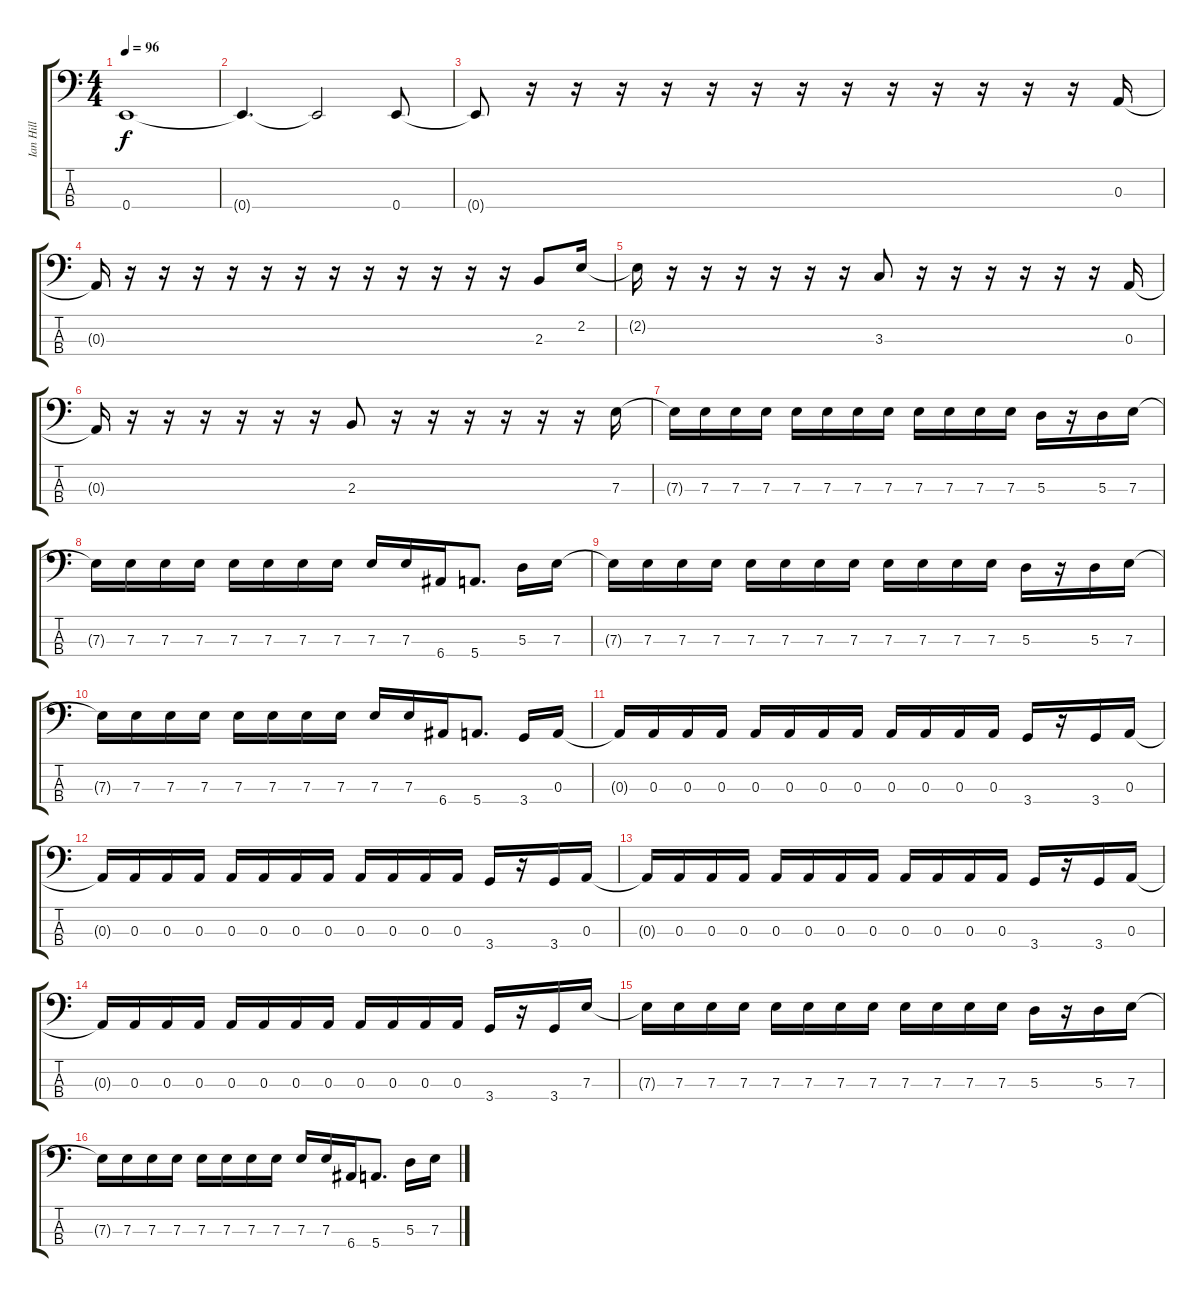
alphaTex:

\track ("Ian Hill" "Ian Hill") {instrument electricbasspick}
\staff {score tabs}
\tuning (G2 D2 A1 E1) {hide}
\ts (4 4)
\tempo 96
\clef f4
\ks c
0.4.1{dy f} |
0.4{t}.4{d} 0.4{t}.2 0.4.8 |
0.4{t}.8 r.16 r.16 r.16 r.16 r.16 r.16 r.16 r.16 r.16 r.16 r.16 r.16 r.16 0.3.16 |
0.3{t}.16 r.16 r.16 r.16 r.16 r.16 r.16 r.16 r.16 r.16 r.16 r.16 r.16 2.3.8 2.2.16 |
2.2{t}.16 r.16 r.16 r.16 r.16 r.16 r.16 3.3.8 r.16 r.16 r.16 r.16 r.16 r.16 0.3.16 |
0.3{t}.16 r.16 r.16 r.16 r.16 r.16 r.16 2.3.8 r.16 r.16 r.16 r.16 r.16 r.16 7.3.16 |
7.3{t}.16 7.3.16 7.3.16 7.3.16 7.3.16 7.3.16 7.3.16 7.3.16 7.3.16 7.3.16 7.3.16 7.3.16 5.3.16 r.16 5.3.16 7.3.16 |
7.3{t}.16 7.3.16 7.3.16 7.3.16 7.3.16 7.3.16 7.3.16 7.3.16 7.3.16 7.3.16 6.4.16 5.4.8{d} 5.3.16 7.3.16 |
7.3{t}.16 7.3.16 7.3.16 7.3.16 7.3.16 7.3.16 7.3.16 7.3.16 7.3.16 7.3.16 7.3.16 7.3.16 5.3.16 r.16 5.3.16 7.3.16 |
7.3{t}.16 7.3.16 7.3.16 7.3.16 7.3.16 7.3.16 7.3.16 7.3.16 7.3.16 7.3.16 6.4.16 5.4.8{d} 3.4.16 0.3.16 |
0.3{t}.16 0.3.16 0.3.16 0.3.16 0.3.16 0.3.16 0.3.16 0.3.16 0.3.16 0.3.16 0.3.16 0.3.16 3.4.16 r.16 3.4.16 0.3.16 |
0.3{t}.16 0.3.16 0.3.16 0.3.16 0.3.16 0.3.16 0.3.16 0.3.16 0.3.16 0.3.16 0.3.16 0.3.16 3.4.16 r.16 3.4.16 0.3.16 |
0.3{t}.16 0.3.16 0.3.16 0.3.16 0.3.16 0.3.16 0.3.16 0.3.16 0.3.16 0.3.16 0.3.16 0.3.16 3.4.16 r.16 3.4.16 0.3.16 |
0.3{t}.16 0.3.16 0.3.16 0.3.16 0.3.16 0.3.16 0.3.16 0.3.16 0.3.16 0.3.16 0.3.16 0.3.16 3.4.16 r.16 3.4.16 7.3.16 |
7.3{t}.16 7.3.16 7.3.16 7.3.16 7.3.16 7.3.16 7.3.16 7.3.16 7.3.16 7.3.16 7.3.16 7.3.16 5.3.16 r.16 5.3.16 7.3.16 |
7.3{t}.16 7.3.16 7.3.16 7.3.16 7.3.16 7.3.16 7.3.16 7.3.16 7.3.16 7.3.16 6.4.16 5.4.8{d} 5.3.16 7.3.16
